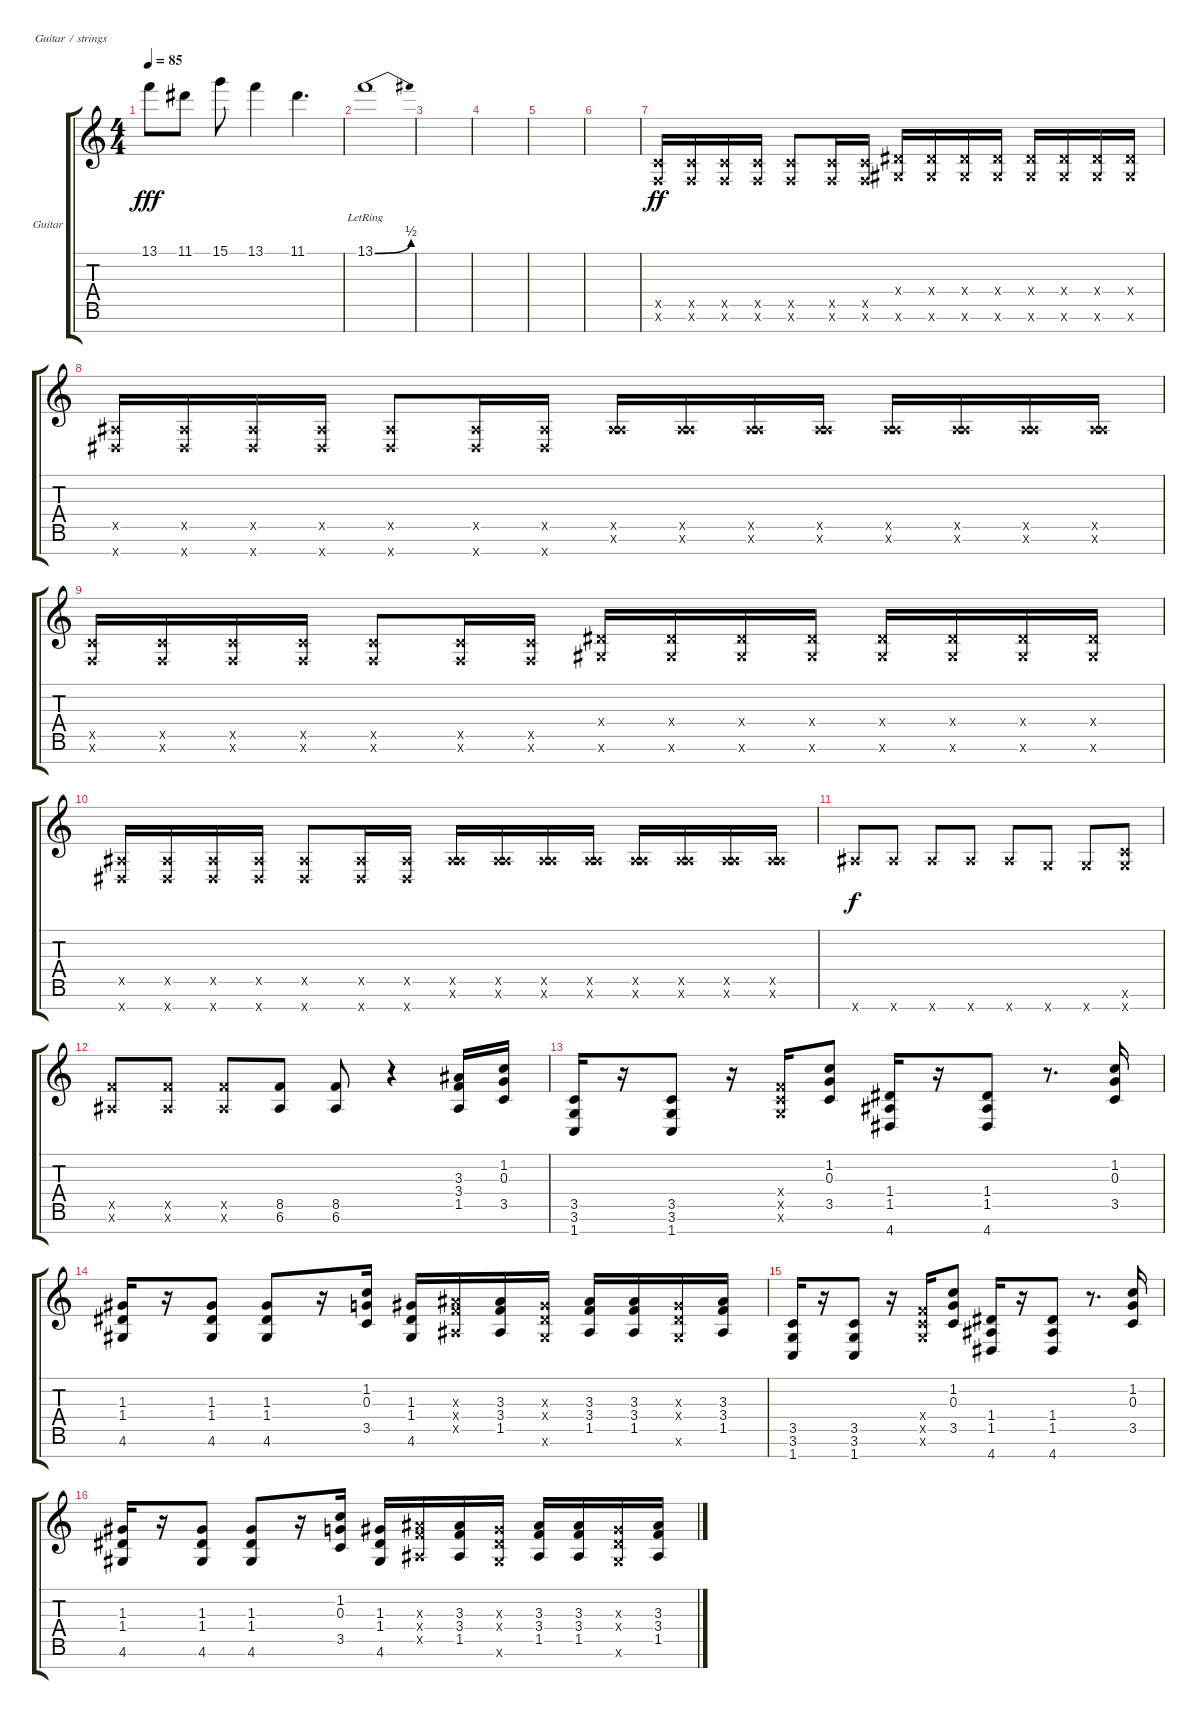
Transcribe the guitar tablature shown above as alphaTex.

\defaultSystemsLayout 4
\bracketExtendMode groupsimilarinstruments
\firstSystemTrackNameOrientation horizontal
\otherSystemsTrackNameOrientation horizontal
\track ("Guitar" "Guitar") {instrument distortionguitar}
\staff {score tabs}
\tuning (E4 B3 G3 D3 A2 E2 B1)
\ts (4 4)
\tempo 85
\clef g2
\ks c
13.1{t}.8{dy fff} 11.1.8 15.1.8 13.1.4 11.1.4{d} |
13.1{be (bend 0 0 59.4 2) lr}.1 |
|
|
|
|
(1.6{x} 3.5{x}).16{dy ff} (1.6{x} 3.5{x}).16 (1.6{x} 3.5{x}).16 (1.6{x} 3.5{x}).16 (1.6{x} 3.5{x}).8 (1.6{x} 3.5{x}).16 (1.6{x} 3.5{x}).16 (4.6{x} 1.4{x}).16 (4.6{x} 1.4{x}).16 (4.6{x} 1.4{x}).16 (4.6{x} 1.4{x}).16 (4.6{x} 1.4{x}).16 (4.6{x} 1.4{x}).16 (4.6{x} 1.4{x}).16 (4.6{x} 1.4{x}).16 |
(4.7{x} 1.5{x}).16 (4.7{x} 1.5{x}).16 (4.7{x} 1.5{x}).16 (4.7{x} 1.5{x}).16 (4.7{x} 1.5{x}).8 (4.7{x} 1.5{x}).16 (4.7{x} 1.5{x}).16 (6.6{x} 1.5{x}).16 (6.6{x} 1.5{x}).16 (6.6{x} 1.5{x}).16 (6.6{x} 1.5{x}).16 (6.6{x} 1.5{x}).16 (6.6{x} 1.5{x}).16 (6.6{x} 1.5{x}).16 (6.6{x} 1.5{x}).16 |
(1.6{x} 3.5{x}).16 (1.6{x} 3.5{x}).16 (1.6{x} 3.5{x}).16 (1.6{x} 3.5{x}).16 (1.6{x} 3.5{x}).8 (1.6{x} 3.5{x}).16 (1.6{x} 3.5{x}).16 (4.6{x} 1.4{x}).16 (4.6{x} 1.4{x}).16 (4.6{x} 1.4{x}).16 (4.6{x} 1.4{x}).16 (4.6{x} 1.4{x}).16 (4.6{x} 1.4{x}).16 (4.6{x} 1.4{x}).16 (4.6{x} 1.4{x}).16 |
(4.7{x} 1.5{x}).16 (4.7{x} 1.5{x}).16 (4.7{x} 1.5{x}).16 (4.7{x} 1.5{x}).16 (4.7{x} 1.5{x}).8 (4.7{x} 1.5{x}).16 (4.7{x} 1.5{x}).16 (6.6{x} 1.5{x}).16 (6.6{x} 1.5{x}).16 (6.6{x} 1.5{x}).16 (6.6{x} 1.5{x}).16 (6.6{x} 1.5{x}).16 (6.6{x} 1.5{x}).16 (6.6{x} 1.5{x}).16 (6.6{x} 1.5{x}).16 |
11.7{x}.8{dy f} 11.7{x}.8 11.7{x}.8 11.7{x}.8 11.7{x}.8 8.7{x}.8 8.7{x}.8 (8.6{x} 8.7{x}).8 |
(8.5{x} 6.6{x}).8 (8.5{x} 6.6{x}).8 (8.5{x} 6.6{x}).8 (8.5 6.6).8 (8.5 6.6).8 r.4 (3.3 3.4 1.5).16 (1.2 0.3 3.5).16 |
(3.5 3.6 1.7).16 r.16 (3.5 3.6 1.7).8 r.16 (3.4{x} 3.5{x} 3.6{x}).16 (1.2 0.3 3.5).8 (1.4 1.5 4.7).16 r.16 (1.4 1.5 4.7).8 r.8{d} (1.2 0.3 3.5).16 |
(1.3 1.4 4.6).16 r.16 (1.3 1.4 4.6).8 (1.3 1.4 4.6).8 r.16 (1.2 0.3 3.5).16 (1.3 1.4 4.6).16 (3.3{x} 3.4{x} 1.5{x}).16 (3.3 3.4 1.5).16 (1.3{x} 1.4{x} 4.6{x}).16 (3.3 3.4 1.5).16 (3.3 3.4 1.5).16 (1.3{x} 1.4{x} 4.6{x}).16 (3.3 3.4 1.5).16 |
(3.5 3.6 1.7).16 r.16 (3.5 3.6 1.7).8 r.16 (3.4{x} 3.5{x} 3.6{x}).16 (1.2 0.3 3.5).8 (1.4 1.5 4.7).16 r.16 (1.4 1.5 4.7).8 r.8{d} (1.2 0.3 3.5).16 |
(1.3 1.4 4.6).16 r.16 (1.3 1.4 4.6).8 (1.3 1.4 4.6).8 r.16 (1.2 0.3 3.5).16 (1.3 1.4 4.6).16 (3.3{x} 3.4{x} 1.5{x}).16 (3.3 3.4 1.5).16 (1.3{x} 1.4{x} 4.6{x}).16 (3.3 3.4 1.5).16 (3.3 3.4 1.5).16 (1.3{x} 1.4{x} 4.6{x}).16 (3.3 3.4 1.5).16
